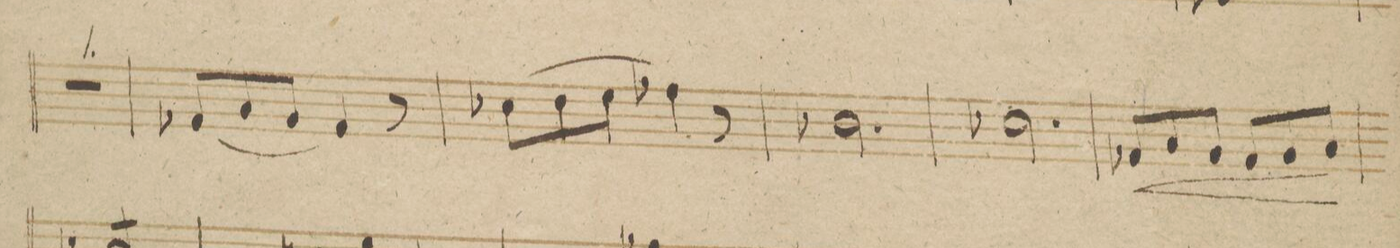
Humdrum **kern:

**kern	**dynam
*I"Violoncello et Baſso.	*
*clefF4	*
*k[b-]	*
*M6/8	*
2.r	.
=35	=35
(8AA-X/L	.
8C/	.
8BB-/J	.
4AA-/)	.
8r	.
=36	=36
(8E-X\L	.
8F\	.
8G\J	.
4A-X\)	.
8r	.
=37	=37
2.D-X\	.
=38	=38
2.E-X\	.
=39	=39
8AA-X/L	<
8C/	.
8BB-/J	.
8AA-/L	.
8BB-/	.
8C/J	[
=40	=40
*-	*-
